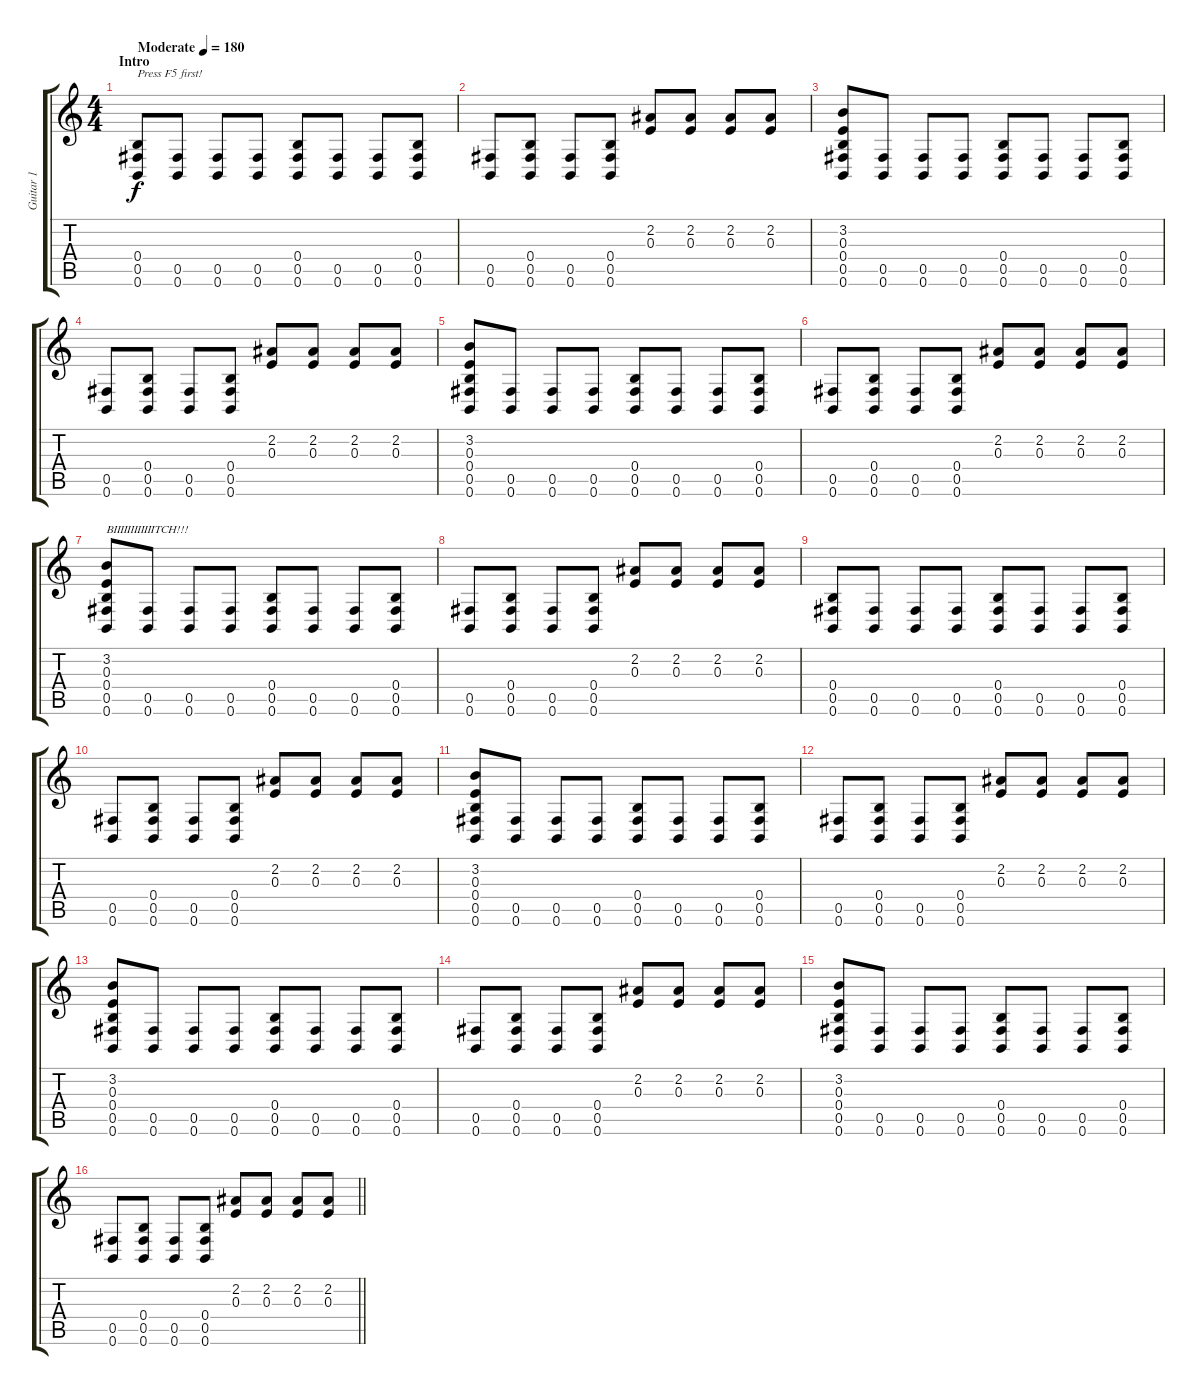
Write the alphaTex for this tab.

\track ("Guitar 1" "Guitar 1") {instrument distortionguitar}
\staff {score tabs}
\tuning (Db4 Ab3 E3 B2 Gb2 B1) {hide}
\ts (4 4)
\section ("" "Intro")
\tempo (180 "Moderate")
\clef g2
\ks c
(0.4 0.5 0.6).8{txt "Press F5 first!" dy f instrument distortionguitar} (0.5 0.6).8 (0.5 0.6).8 (0.5 0.6).8 (0.4 0.5 0.6).8 (0.5 0.6).8 (0.5 0.6).8 (0.4 0.5 0.6).8 |
(0.5 0.6).8 (0.4 0.5 0.6).8 (0.5 0.6).8 (0.4 0.5 0.6).8 (2.2 0.3).8 (2.2 0.3).8 (2.2 0.3).8 (2.2 0.3).8 |
(3.2 0.3 0.4 0.5 0.6).8 (0.5 0.6).8 (0.5 0.6).8 (0.5 0.6).8 (0.4 0.5 0.6).8 (0.5 0.6).8 (0.5 0.6).8 (0.4 0.5 0.6).8 |
(0.5 0.6).8 (0.4 0.5 0.6).8 (0.5 0.6).8 (0.4 0.5 0.6).8 (2.2 0.3).8 (2.2 0.3).8 (2.2 0.3).8 (2.2 0.3).8 |
(3.2 0.3 0.4 0.5 0.6).8 (0.5 0.6).8 (0.5 0.6).8 (0.5 0.6).8 (0.4 0.5 0.6).8 (0.5 0.6).8 (0.5 0.6).8 (0.4 0.5 0.6).8 |
(0.5 0.6).8 (0.4 0.5 0.6).8 (0.5 0.6).8 (0.4 0.5 0.6).8 (2.2 0.3).8 (2.2 0.3).8 (2.2 0.3).8 (2.2 0.3).8 |
(3.2 0.3 0.4 0.5 0.6).8{txt "BIIIIIIIIIIIITCH!!!"} (0.5 0.6).8 (0.5 0.6).8 (0.5 0.6).8 (0.4 0.5 0.6).8 (0.5 0.6).8 (0.5 0.6).8 (0.4 0.5 0.6).8 |
(0.5 0.6).8 (0.4 0.5 0.6).8 (0.5 0.6).8 (0.4 0.5 0.6).8 (2.2 0.3).8 (2.2 0.3).8 (2.2 0.3).8 (2.2 0.3).8 |
(0.4 0.5 0.6).8 (0.5 0.6).8 (0.5 0.6).8 (0.5 0.6).8 (0.4 0.5 0.6).8 (0.5 0.6).8 (0.5 0.6).8 (0.4 0.5 0.6).8 |
(0.5 0.6).8 (0.4 0.5 0.6).8 (0.5 0.6).8 (0.4 0.5 0.6).8 (2.2 0.3).8 (2.2 0.3).8 (2.2 0.3).8 (2.2 0.3).8 |
(3.2 0.3 0.4 0.5 0.6).8 (0.5 0.6).8 (0.5 0.6).8 (0.5 0.6).8 (0.4 0.5 0.6).8 (0.5 0.6).8 (0.5 0.6).8 (0.4 0.5 0.6).8 |
(0.5 0.6).8 (0.4 0.5 0.6).8 (0.5 0.6).8 (0.4 0.5 0.6).8 (2.2 0.3).8 (2.2 0.3).8 (2.2 0.3).8 (2.2 0.3).8 |
(3.2 0.3 0.4 0.5 0.6).8 (0.5 0.6).8 (0.5 0.6).8 (0.5 0.6).8 (0.4 0.5 0.6).8 (0.5 0.6).8 (0.5 0.6).8 (0.4 0.5 0.6).8 |
(0.5 0.6).8 (0.4 0.5 0.6).8 (0.5 0.6).8 (0.4 0.5 0.6).8 (2.2 0.3).8 (2.2 0.3).8 (2.2 0.3).8 (2.2 0.3).8 |
(3.2 0.3 0.4 0.5 0.6).8 (0.5 0.6).8 (0.5 0.6).8 (0.5 0.6).8 (0.4 0.5 0.6).8 (0.5 0.6).8 (0.5 0.6).8 (0.4 0.5 0.6).8 |
\barLineRight lightlight
(0.5 0.6).8 (0.4 0.5 0.6).8 (0.5 0.6).8 (0.4 0.5 0.6).8 (2.2 0.3).8 (2.2 0.3).8 (2.2 0.3).8 (2.2 0.3).8
